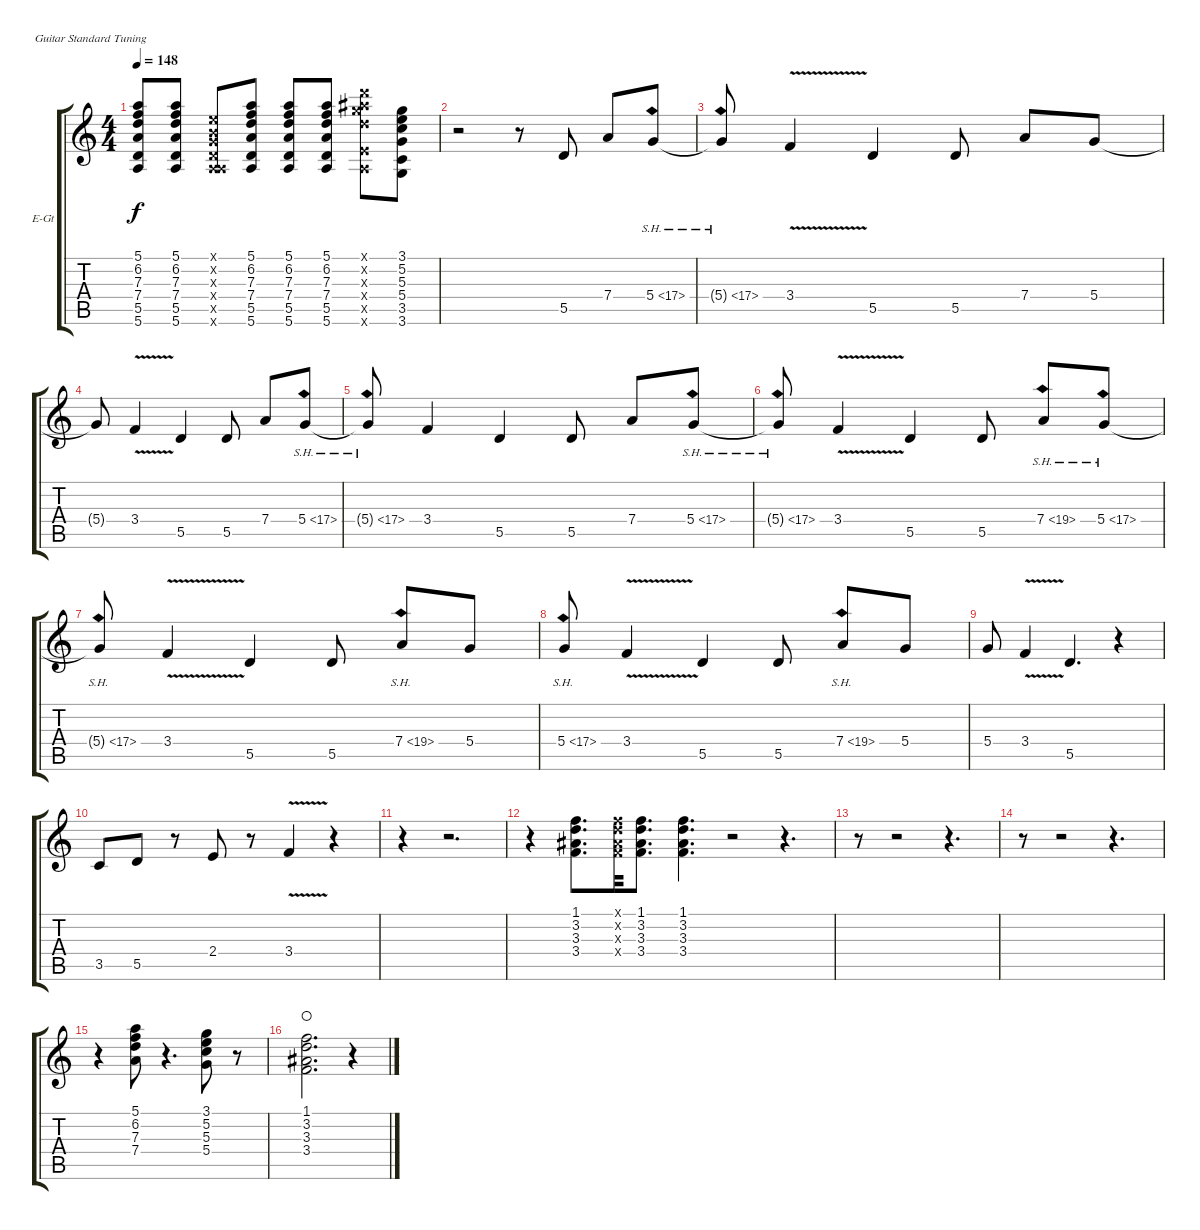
\defaultSystemsLayout 4
\bracketExtendMode groupsimilarinstruments
\firstSystemTrackNameOrientation horizontal
\otherSystemsTrackNameOrientation horizontal
\track ("Наташа" "E-Gt") {instrument distortionguitar}
\staff {score tabs}
\tuning (E4 B3 G3 D3 A2 E2)
\ts (4 4)
\tempo 148
\clef g2
\scale
0.333333
\ks c
(5.1 6.2 7.3 7.4 5.5 5.6).8{dy f} (5.1 6.2 7.3 7.4 5.5 5.6).8 (0.1{x} 0.2{x} 0.3{x} 0.4{x} 0.5{x} 5.6{x}).8 (5.1 6.2 7.3 7.4 5.5 5.6).8 (5.1 6.2 7.3 7.4 5.5 5.6).8 (5.1 6.2 7.3 7.4 5.5 5.6).8 (10.1{x} 11.2{x} 12.3{x} 12.4{x} 7.5{x} 5.6{x}).8 (3.1 5.2 5.3 5.4 3.5 3.6).8 |
\scale
0.333333 r.2 r.8 5.5.8 7.4.8 5.4{sh 12}.8 |
\scale
0.333333 5.4{sh 12 t}.8 3.4{v}.4 5.5.4 5.5.8 7.4.8 5.4.8 |
\scale
0.333333 5.4{t}.8 3.4{v}.4 5.5.4 5.5.8 7.4.8 5.4{sh 12}.8 |
\scale
0.333333 5.4{sh 12 t}.8 3.4.4 5.5.4 5.5.8 7.4.8 5.4{sh 12}.8 |
\scale
0.333333 5.4{sh 12 t}.8 3.4{v}.4 5.5.4 5.5.8 7.4{sh 12}.8 5.4{sh 12}.8 |
\scale
0.333333 5.4{sh 12 t}.8 3.4{v}.4 5.5.4 5.5.8 7.4{sh 12}.8 5.4.8 |
5.4{sh 12}.8 3.4{v}.4 5.5.4 5.5.8 7.4{sh 12}.8 5.4.8 |
\scale
0.333333 5.4.8 3.4{v}.4 5.5.4{d} r.4 |
\scale
0.333333 3.5.8 5.5.8 r.8 2.4.8 r.8 3.4{v}.4 r.4 |
\scale
0.333333 r.4 r.2{d} |
\scale
0.333333 r.4 (1.1 3.2 3.3 3.4).8{d} (1.1{x} 3.2{x} 3.3{x} 3.4{x}).32 (1.1 3.2 3.3 3.4).8{d} (1.1 3.2 3.3 3.4).4{d} r.2 r.4{d} |
\scale
0.333333 r.8 r.2 r.4{d} |
\scale
0.333333 r.8 r.2 r.4{d} |
\scale
0.333333 r.4 (5.1 6.2 7.3 7.4).8 r.4{d} (3.1 5.2 5.3 5.4).8 r.8 |
\scale
0.333333 (1.1 3.2 3.3 3.4).2{d waho} r.4
